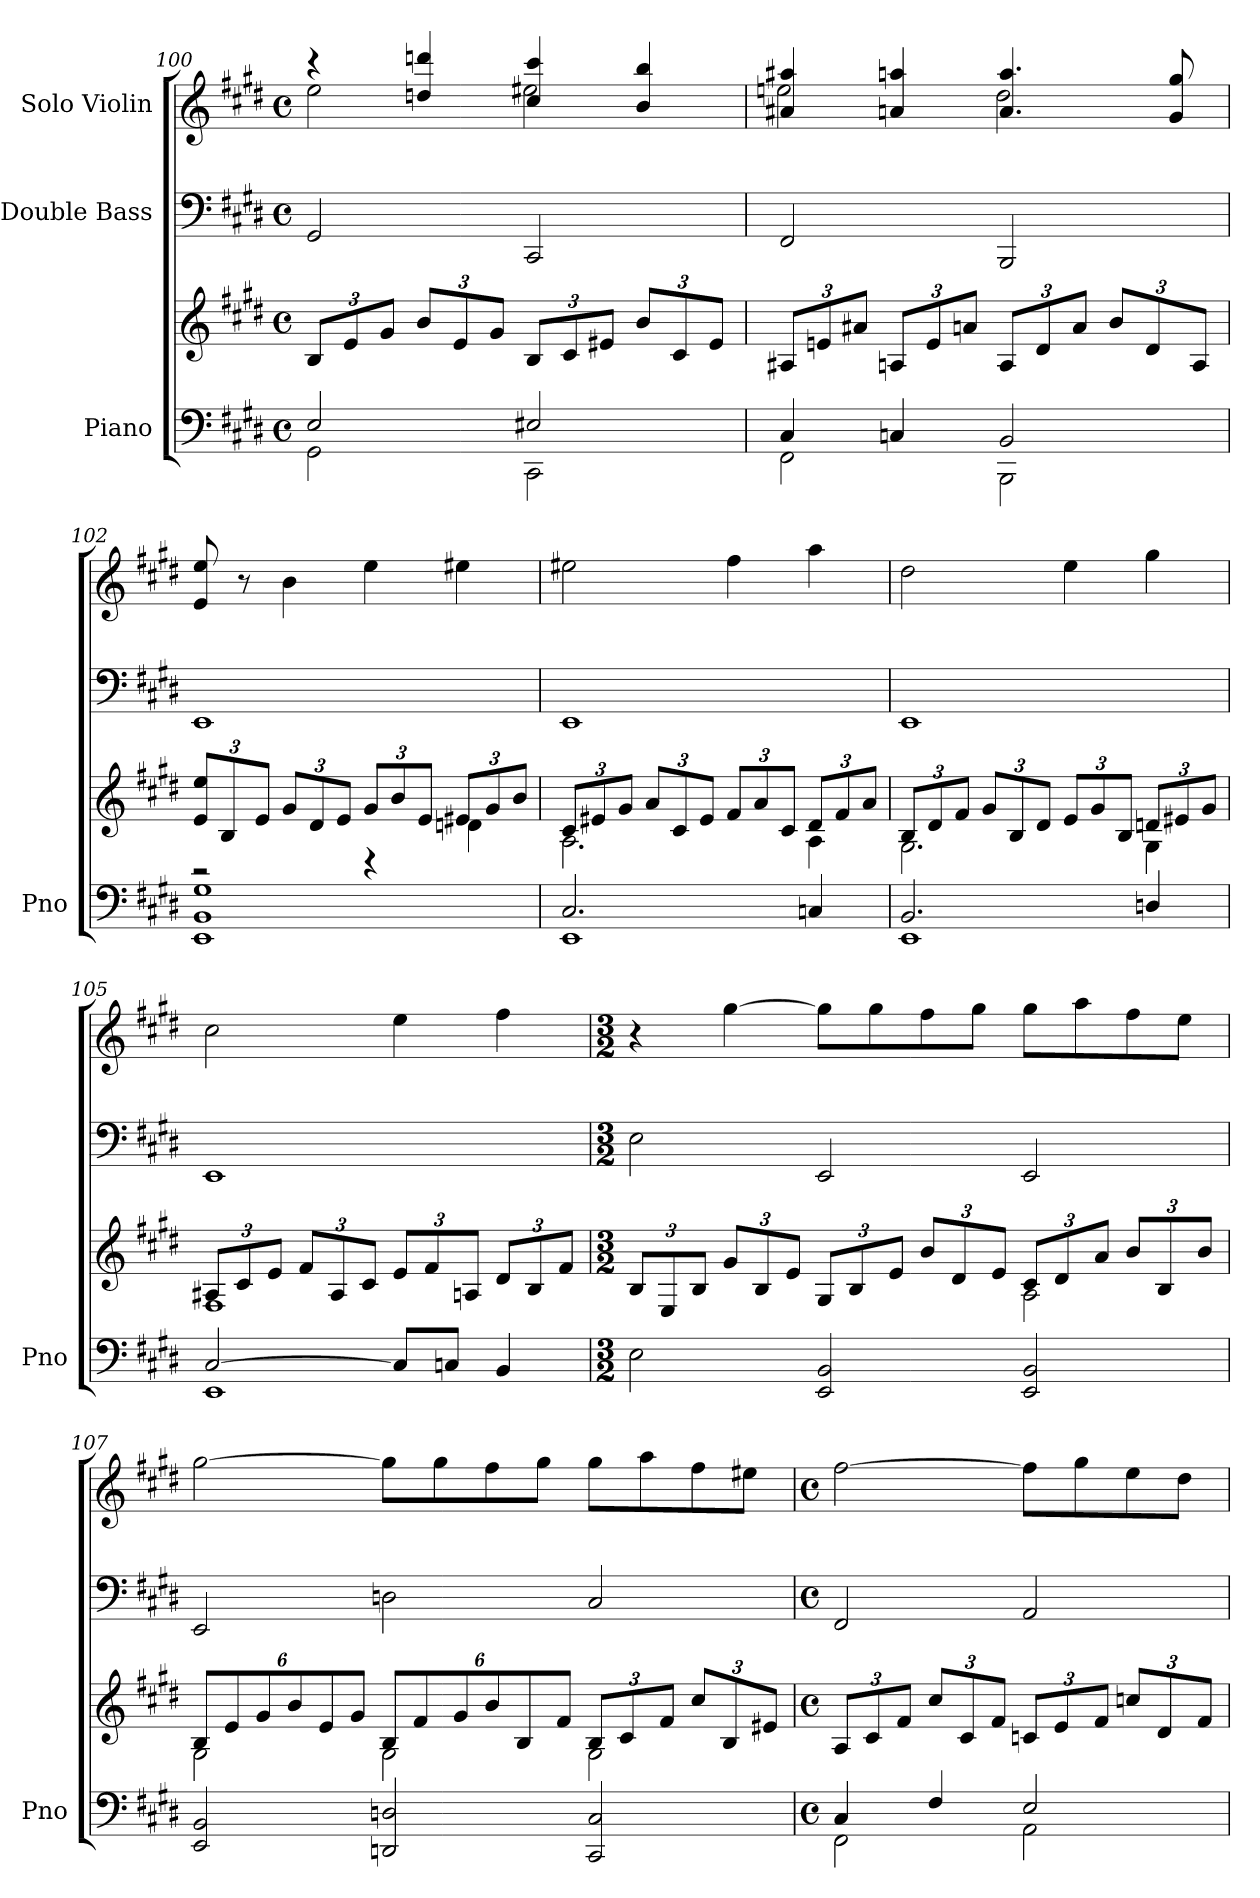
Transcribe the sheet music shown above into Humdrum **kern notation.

**kern	**kern	**kern	**kern
*part3	*part3	*part2	*part1
*staff4	*staff3	*staff2	*staff1
*I"Piano	*	*I"Double Bass	*I"Solo Violin
*I'Pno	*	*	*
!!LO:LB:g=z
*clefF4	*clefG2	*clefF4	*clefG2
*	*	*ITrd7c12	*
*k[f#c#g#d#]	*k[f#c#g#d#]	*k[f#c#g#d#]	*k[f#c#g#d#]
*E:	*E:	*E:	*E:
*M4/4	*M4/4	*M4/4	*M4/4
*met(c)	*met(c)	*met(c)	*met(c)
=100	=100	=100	=100
*^	*	*	*^
2E/	2GG#\	12B/L	2GGG#/	4rbb	2ee\
.	.	12e/	.	.	.
.	.	12g#/J	.	.	.
.	.	12b/L	.	4ddn/ 4dddn/	.
.	.	12e/	.	.	.
.	.	12g#/J	.	.	.
2E#X/	2CC#\	12B/L	2CCC#/	4cc#/ 4ccc#/	2ee#X\
.	.	12c#/	.	.	.
.	.	12e#X/J	.	.	.
.	.	12b/L	.	4b/ 4bb/	.
.	.	12c#/	.	.	.
.	.	12e#/J	.	.	.
=101	=101	=101	=101	=101	=101
4C#/	2FF#\	12A#X/L	2FFF#/	4a#X/ 4aa#X/	2een\
.	.	12en/	.	.	.
.	.	12a#X/J	.	.	.
4Cn/	.	12An/L	.	4an/ 4aan/	.
.	.	12e/	.	.	.
.	.	12an/J	.	.	.
2BB/	2BBB\	12A/L	2BBBB/	4.a/ 4.aa/	2dd#\
.	.	12d#/	.	.	.
.	.	12a/J	.	.	.
.	.	12b/L	.	.	.
.	.	12d#/	.	.	.
.	.	.	.	8g#/ 8gg#/	.
.	.	12A/J	.	.	.
*v	*v	*	*	*v	*v
=102	=102	=102	=102
*	*^	*	*
1EE 1BB 1G#	12e/ 12ee/L	2rC	1EEE	8e/ 8ee/
.	12B/	.	.	.
.	.	.	.	8r
.	12e/J	.	.	.
.	12g#/L	.	.	4b\
.	12d#/	.	.	.
.	12e/J	.	.	.
.	12g#/L	4rD	.	4ee\
.	12b/	.	.	.
.	12e/J	.	.	.
.	12e#X/L	4dn\	.	4ee#X\
.	12g#/	.	.	.
.	12b/J	.	.	.
=103	=103	=103	=103	=103
*^	*	*	*	*
2.C#/	1EE	12c#/L	2.A\	1EEE	2ee#X\
.	.	12e#X/	.	.	.
.	.	12g#/J	.	.	.
.	.	12a/L	.	.	.
.	.	12c#/	.	.	.
.	.	12e#/J	.	.	.
.	.	12f#/L	.	.	4ff#\
.	.	12a/	.	.	.
.	.	12c#/J	.	.	.
4Cn/	.	12d#/L	4A\	.	4aa\
.	.	12f#/	.	.	.
.	.	12a/J	.	.	.
!!LO:PB:g=z
=104	=104	=104	=104	=104	=104
2.BB/	1EE	12B/L	2.G#\	1EEE	2dd#\
.	.	12d#/	.	.	.
.	.	12f#/J	.	.	.
.	.	12g#/L	.	.	.
.	.	12B/	.	.	.
.	.	12d#/J	.	.	.
.	.	12e/L	.	.	4ee\
.	.	12g#/	.	.	.
.	.	12B/J	.	.	.
4Dn/	.	12dn/L	4G#\	.	4gg#\
.	.	12e#X/	.	.	.
.	.	12g#/J	.	.	.
=105	=105	=105	=105	=105	=105
[>2C#/	1EE	12A#X/L	1F#	1EEE	2cc#\
.	.	12c#/	.	.	.
.	.	12e/J	.	.	.
.	.	12f#/L	.	.	.
.	.	12A#/	.	.	.
.	.	12c#/J	.	.	.
8C#/L]	.	12e/L	.	.	4ee\
.	.	12f#/	.	.	.
8Cn/J	.	.	.	.	.
.	.	12An/J	.	.	.
4BB/	.	12d#/L	.	.	4ff#\
.	.	12B/	.	.	.
.	.	12f#/J	.	.	.
*v	*v	*	*	*	*
=106	=106	=106	=106	=106
*M3/2	*M3/2	*	*M3/2	*M3/2
2E\	12B/L	1ryy	2EE\	4r
.	12E/	.	.	.
.	12B/J	.	.	.
.	12g#/L	.	.	[4gg#\
.	12B/	.	.	.
.	12e/J	.	.	.
2EE/ 2BB/	12G#/L	.	2EEE/	8gg#\L]
.	12B/	.	.	.
.	.	.	.	8gg#\
.	12e/J	.	.	.
.	12b/L	.	.	8ff#\
.	12d#/	.	.	.
.	.	.	.	8gg#\J
.	12e/J	.	.	.
2EE/ 2BB/	12c#/L	2A\	2EEE/	8gg#\L
.	12d#/	.	.	.
.	.	.	.	8aa\
.	12a/J	.	.	.
.	12b/L	.	.	8ff#\
.	12B/	.	.	.
.	.	.	.	8ee\J
.	12b/J	.	.	.
!!LO:LB:g=z
=107	=107	=107	=107	=107
2EE/ 2BB/	12B/L	2G#\	2EEE/	[2gg#\
.	12e/	.	.	.
.	12g#/	.	.	.
.	12b/	.	.	.
.	12e/	.	.	.
.	12g#/J	.	.	.
2DDn/ 2Dn/	12B/L	2G#\	2DDn\	8gg#\L]
.	12f#/	.	.	.
.	.	.	.	8gg#\
.	12g#/	.	.	.
.	12b/	.	.	8ff#\
.	12B/	.	.	.
.	.	.	.	8gg#\J
.	12f#/J	.	.	.
2CC#/ 2C#/	12B/L	2G#\	2CC#/	8gg#\L
.	12c#/	.	.	.
.	.	.	.	8aa\
.	12f#/J	.	.	.
.	12cc#/L	.	.	8ff#\
.	12B/	.	.	.
.	.	.	.	8ee#X\J
.	12e#X/J	.	.	.
*	*v	*v	*	*
=108	=108	=108	=108
*M4/4	*M4/4	*M4/4	*M4/4
*met(c)	*met(c)	*met(c)	*met(c)
*^	*	*	*
4C#/	2FF#\	12A/L	2FFF#/	[2ff#\
.	.	12c#/	.	.
.	.	12f#/J	.	.
4F#/	.	12cc#/L	.	.
.	.	12c#/	.	.
.	.	12f#/J	.	.
2E/	2AA\	12cn/L	2AAA/	8ff#\L]
.	.	12e/	.	.
.	.	.	.	8gg#\
.	.	12f#/J	.	.
.	.	12ccn/L	.	8ee\
.	.	12d#/	.	.
.	.	.	.	8dd#\J
.	.	12f#/J	.	.
*v	*v	*	*	*
=	=	=	=
*-	*-	*-	*-
